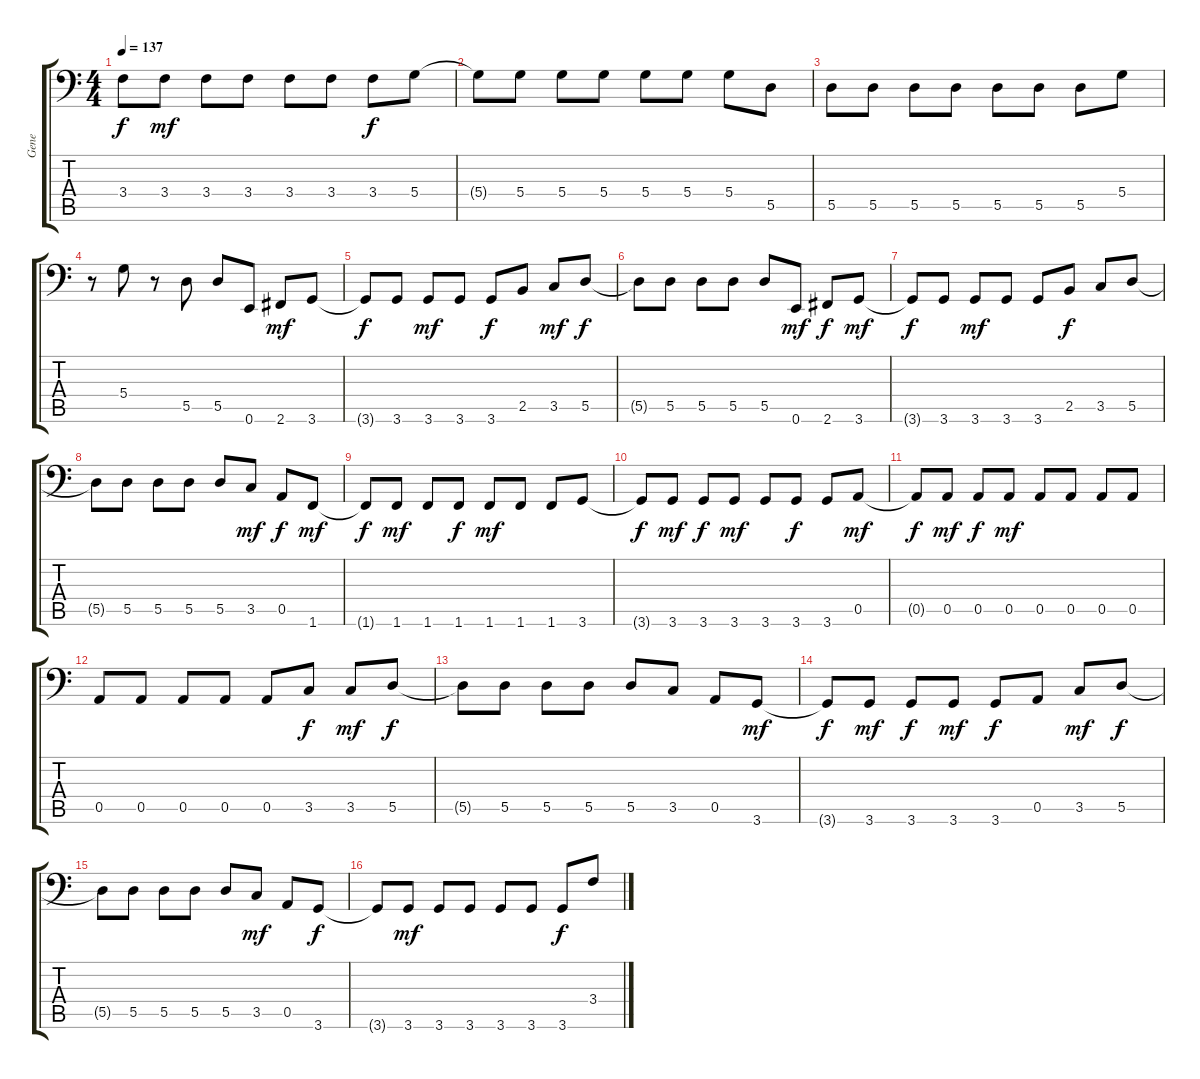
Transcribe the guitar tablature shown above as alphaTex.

\track ("Gene" "Gene") {instrument electricbasspick}
\staff {score tabs}
\tuning (E3 B2 G2 D2 A1 E1) {hide}
\ts (4 4)
\tempo 137
\clef f4
\ks c
3.4{t}.8{dy f} 3.4.8{dy mf} 3.4.8 3.4.8 3.4.8 3.4.8 3.4.8{dy f} 5.4.8 |
5.4{t}.8 5.4.8 5.4.8 5.4.8 5.4.8 5.4.8 5.4.8 5.5.8 |
5.5.8 5.5.8 5.5.8 5.5.8 5.5.8 5.5.8 5.5.8 5.4.8 |
r.8 5.4.8 r.8 5.5.8 5.5.8 0.6.8 2.6.8{dy mf} 3.6.8 |
3.6{t}.8{dy f} 3.6.8 3.6.8{dy mf} 3.6.8 3.6.8{dy f} 2.5.8 3.5.8{dy mf} 5.5.8{dy f} |
5.5{t}.8 5.5.8 5.5.8 5.5.8 5.5.8 0.6.8{dy mf} 2.6.8{dy f} 3.6.8{dy mf} |
3.6{t}.8{dy f} 3.6.8 3.6.8{dy mf} 3.6.8 3.6.8 2.5.8{dy f} 3.5.8 5.5.8 |
5.5{t}.8 5.5.8 5.5.8 5.5.8 5.5.8 3.5.8{dy mf} 0.5.8{dy f} 1.6.8{dy mf} |
1.6{t}.8{dy f} 1.6.8{dy mf} 1.6.8 1.6.8{dy f} 1.6.8{dy mf} 1.6.8 1.6.8 3.6.8 |
3.6{t}.8{dy f} 3.6.8{dy mf} 3.6.8{dy f} 3.6.8{dy mf} 3.6.8 3.6.8{dy f} 3.6.8 0.5.8{dy mf} |
0.5{t}.8{dy f} 0.5.8{dy mf} 0.5.8{dy f} 0.5.8{dy mf} 0.5.8 0.5.8 0.5.8 0.5.8 |
0.5.8 0.5.8 0.5.8 0.5.8 0.5.8 3.5.8{dy f} 3.5.8{dy mf} 5.5.8{dy f} |
5.5{t}.8 5.5.8 5.5.8 5.5.8 5.5.8 3.5.8 0.5.8 3.6.8{dy mf} |
3.6{t}.8{dy f} 3.6.8{dy mf} 3.6.8{dy f} 3.6.8{dy mf} 3.6.8{dy f} 0.5.8 3.5.8{dy mf} 5.5.8{dy f} |
5.5{t}.8 5.5.8 5.5.8 5.5.8 5.5.8 3.5.8{dy mf} 0.5.8 3.6.8{dy f} |
3.6{t}.8 3.6.8{dy mf} 3.6.8 3.6.8 3.6.8 3.6.8 3.6.8{dy f} 3.4.8
